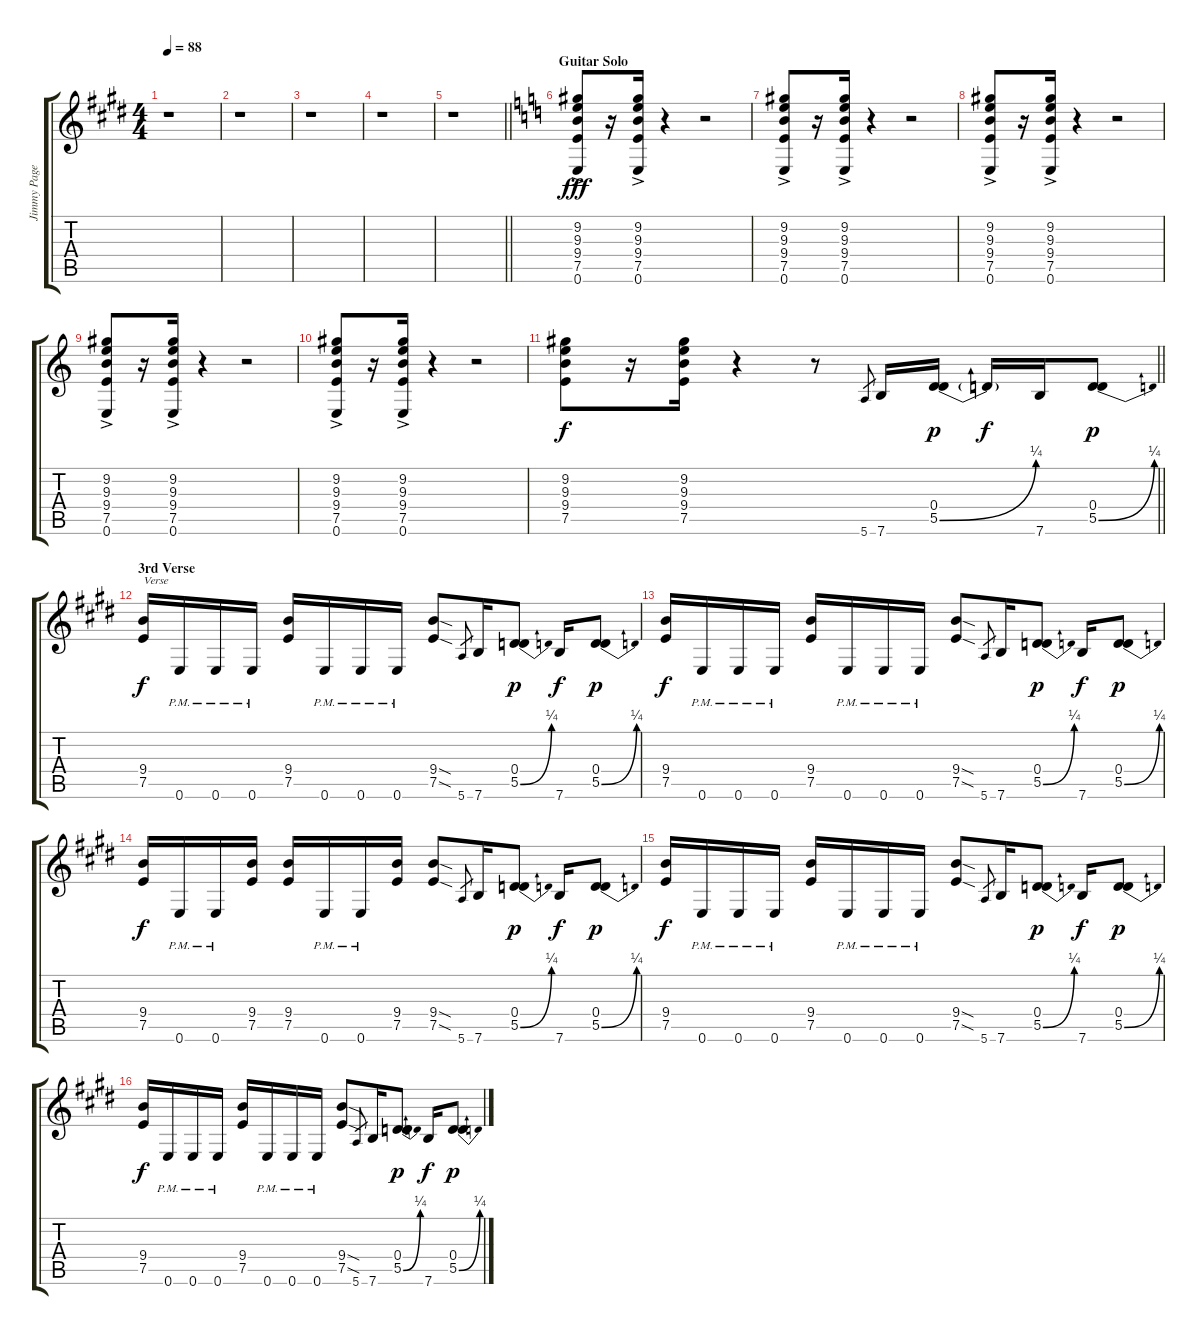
\track ("Jimmy Page Guitar 1 (w/dist) " "Jimmy Page") {instrument distortionguitar}
\staff {score tabs}
\tuning (E4 B3 G3 D3 A2 E2) {hide}
\ts (4 4)
\tempo 88
\clef g2
\ks e
r.1{dy f} |
r.1 |
r.1 |
r.1 |
\barLineRight lightlight
r.1 |
\section ("" "Guitar Solo")
\ks c
(9.2{ac} 9.3{ac} 9.4{ac} 7.5{ac} 0.6).8{dy fff} r.16 (9.2{ac} 9.3{ac} 9.4 7.5{ac} 0.6).16 r.4 r.2 |
(9.2{ac} 9.3{ac} 9.4{ac} 7.5{ac} 0.6).8 r.16 (9.2{ac} 9.3{ac} 9.4 7.5{ac} 0.6).16 r.4 r.2 |
(9.2{ac} 9.3{ac} 9.4{ac} 7.5{ac} 0.6).8 r.16 (9.2{ac} 9.3{ac} 9.4 7.5{ac} 0.6).16 r.4 r.2 |
(9.2{ac} 9.3{ac} 9.4{ac} 7.5{ac} 0.6).8 r.16 (9.2{ac} 9.3{ac} 9.4 7.5{ac} 0.6).16 r.4 r.2 |
(9.2{ac} 9.3{ac} 9.4{ac} 7.5{ac} 0.6).8 r.16 (9.2{ac} 9.3{ac} 9.4 7.5{ac} 0.6).16 r.4 r.2 |
\barLineRight lightlight
(9.2 9.3 9.4 7.5).8{dy f} r.16 (9.2 9.3 9.4 7.5).16 r.4 r.8 5.6.8{gr} 7.6.16 (0.4 5.5{be (bend 0 0 60 1)}).16{dy p} 5.5{t}.16{dy f} 7.6.16 (0.4 5.5{be (bend 0 0 60 1)}).8{dy p} |
\section ("" "3rd Verse")
\ks e
(9.4 7.5).16{txt "Verse" dy f} 0.6{pm}.16 0.6{pm}.16 0.6{pm}.16 (9.4 7.5).16 0.6{pm}.16 0.6{pm}.16 0.6{pm}.16 (9.4{sod} 7.5{sod}).8 5.6.8{gr} 7.6.16 (0.4 5.5{be (bend 0 0 60 1)}).8{dy p} 7.6.16{dy f} (0.4 5.5{be (bend 0 0 60 1)}).8{dy p} |
(9.4 7.5).16{dy f} 0.6{pm}.16 0.6{pm}.16 0.6{pm}.16 (9.4 7.5).16 0.6{pm}.16 0.6{pm}.16 0.6{pm}.16 (9.4{sod} 7.5{sod}).8 5.6.8{gr} 7.6.16 (0.4 5.5{be (bend 0 0 60 1)}).8{dy p} 7.6.16{dy f} (0.4 5.5{be (bend 0 0 60 1)}).8{dy p} |
(9.4 7.5).16{dy f} 0.6{pm}.16 0.6{pm}.16 (9.4 7.5).16 (9.4 7.5).16 0.6{pm}.16 0.6{pm}.16 (9.4 7.5).16 (9.4{sod} 7.5{sod}).8 5.6.8{gr} 7.6.16 (0.4 5.5{be (bend 0 0 60 1)}).8{dy p} 7.6.16{dy f} (0.4 5.5{be (bend 0 0 60 1)}).8{dy p} |
(9.4 7.5).16{dy f} 0.6{pm}.16 0.6{pm}.16 0.6{pm}.16 (9.4 7.5).16 0.6{pm}.16 0.6{pm}.16 0.6{pm}.16 (9.4{sod} 7.5{sod}).8 5.6.8{gr} 7.6.16 (0.4 5.5{be (bend 0 0 60 1)}).8{dy p} 7.6.16{dy f} (0.4 5.5{be (bend 0 0 60 1)}).8{dy p} |
(9.4 7.5).16{dy f} 0.6{pm}.16 0.6{pm}.16 0.6{pm}.16 (9.4 7.5).16 0.6{pm}.16 0.6{pm}.16 0.6{pm}.16 (9.4{sod} 7.5{sod}).8 5.6.8{gr} 7.6.16 (0.4 5.5{be (bend 0 0 60 1)}).8{dy p} 7.6.16{dy f} (0.4 5.5{be (bend 0 0 60 1)}).8{dy p}
